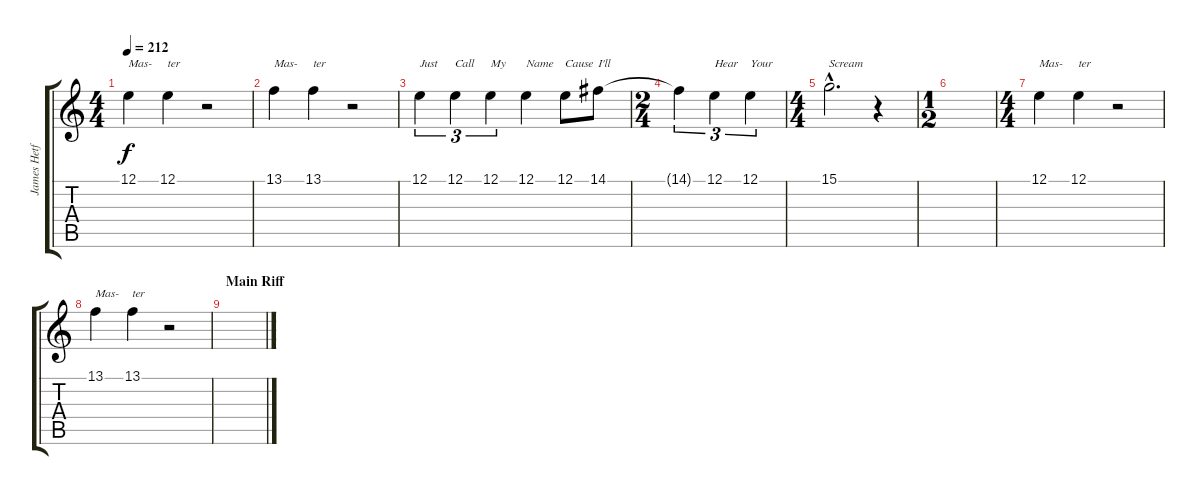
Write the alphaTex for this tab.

\track ("James Hetfield (Vocal)" "James Hetf") {instrument lead1square}
\staff {score tabs}
\tuning (E4 B3 G3 D3 A2 E2) {hide}
\ts (4 4)
\section ("" "")
\tempo 212
\clef g2
\ks c
12.1.4{txt "Mas-" dy f} 12.1.4{txt "ter"} r.2 |
13.1.4{txt "Mas-"} 13.1.4{txt "ter"} r.2 |
12.1.4{tu (3 2) txt "Just"} 12.1.4{tu (3 2) txt "Call"} 12.1.4{tu (3 2) txt "My"} 12.1.4{txt "Name"} 12.1.8{txt "Cause"} 14.1.8{txt "I'll"} |
\ts (2 4)
14.1{t}.4{tu (3 2)} 12.1.4{tu (3 2) txt "Hear"} 12.1.4{tu (3 2) txt "Your"} |
\ts (4 4)
15.1{hac}.2{d txt "Scream"} r.4 |
\ts (1 2)
|
\ts (4 4)
12.1.4{txt "Mas-"} 12.1.4{txt "ter"} r.2 |
13.1.4{txt "Mas-"} 13.1.4{txt "ter"} r.2 |
\section ("" "Main Riff")
